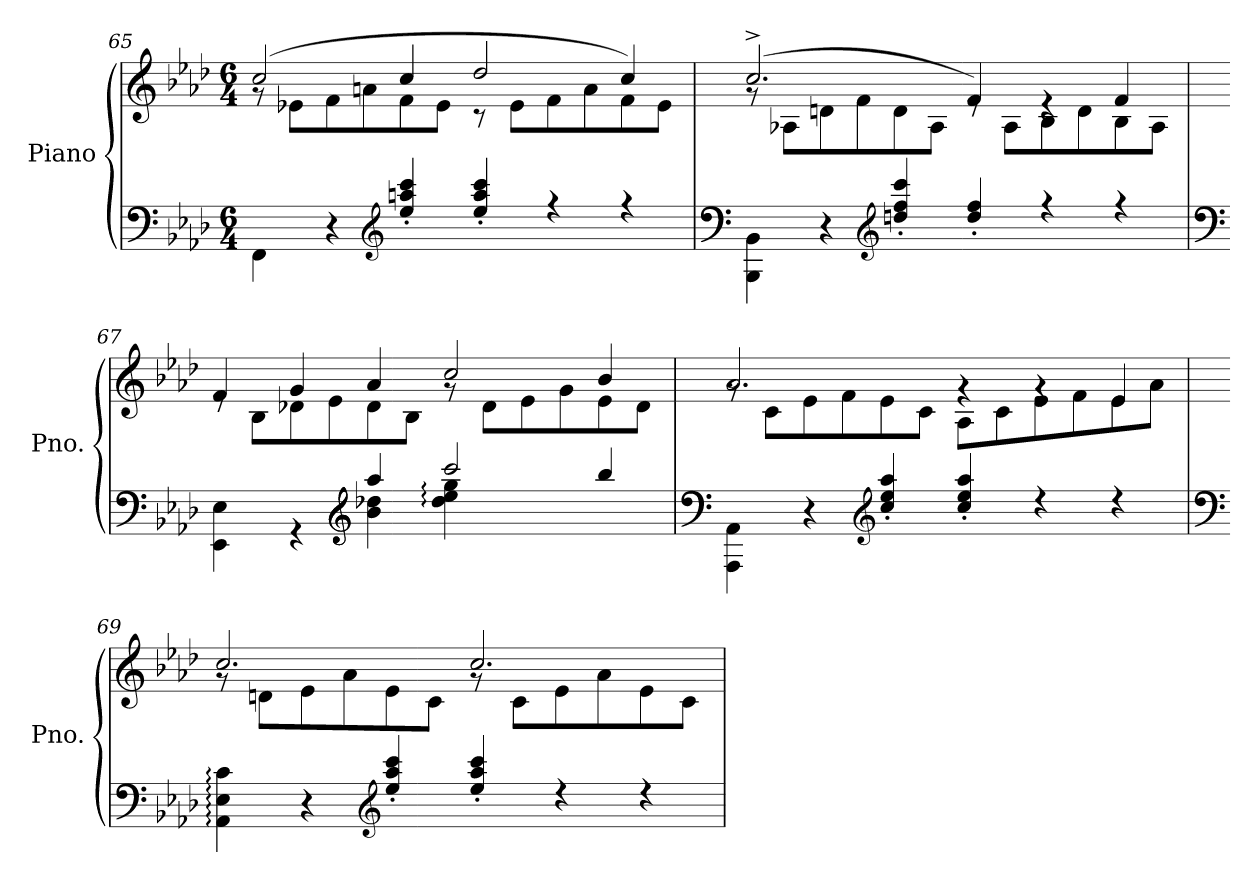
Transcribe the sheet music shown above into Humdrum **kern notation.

**kern	**kern
*part1	*part1
*staff2	*staff1
*I"Piano	*
*I'Pno.	*
!!LO:LB:g=z
*clefF4	*clefG2
*k[b-e-a-d-]	*k[b-e-a-d-]
*M6/4	*M6/4
=65	=65
*	*^
4FF\	(2cc/	8rg
.	.	8e-X\L
4r	.	8f\
.	.	8an\
*clefG2	*	*
4ee-/' 4aan/' 4ccc/'	4cc/	8f\
.	.	8e-\J
4ee-/' 4aa/' 4ccc/'	2dd-/	8r
.	.	8e-\L
4rff	.	8f\
.	.	8a\
4rff	4cc/)	8f\
.	.	8e-\J
=66	=66	=66
*clefF4	*	*
4BBB-\ 4BB-\	(2.cc^/	8rg
.	.	8A-X\L
4r	.	8dn\
.	.	8f\
*clefG2	*	*
4ddn/' 4ff/' 4ccc/'	.	8d\
.	.	8A-\J
4dd/' 4ff/'	4f/)	8re
.	.	8A-\L
4rff	4re	8B-\
.	.	8d\
4rff	4f/	8B-\
.	.	8A-\J
=67	=67	=67
*clefF4	*	*
*^	*	*
4EE-\ 4E-\	2ryy	4f/	8re
.	.	.	8B-\L
4rGG	.	4g/	8d-X\
.	.	.	8e-\
*clefG2	*	*	*
4aa-/	4b-\ 4dd-X\	4a-/	8d-\
.	.	.	8B-\J
2ccc/	4dd-\: 4ee-\: 4gg\:	2cc/	8rg
.	.	.	8d-\L
.	2ryy	.	8e-\
.	.	.	8g\
4bb-/	.	4b-/	8e-\
.	.	.	8d-\J
*v	*v	*	*
!!LO:PB:g=z	!!
=68	=68	=68
*clefF4	*	*
4AAA-\ 4AA-\	2.a-/	8rg
.	.	8c\L
4r	.	8e-\
.	.	8f\
*clefG2	*	*
4cc/' 4ee-/' 4aa-/'	.	8e-\
.	.	8c\J
4cc/' 4ee-/' 4aa-/'	4rg	8A-\L
.	.	8c\
4rdd	4rg	8e-\
.	.	8f\
4rdd	4e-/	8e-\
.	.	8a-\J
=69	=69	=69
*clefF4	*	*
4AA-\: 4E-\: 4c\:	2.cc/	8rg
.	.	8dn\L
4r	.	8e-\
.	.	8a-\
*clefG2	*	*
4ee-/' 4aa-/' 4ccc/'	.	8e-\
.	.	8c\J
4ee-/' 4aa-/' 4ccc/'	2.cc/	8rg
.	.	8c\L
4rdd	.	8e-\
.	.	8a-\
4rdd	.	8e-\
.	.	8c\J
*	*v	*v
=	=
*-	*-
